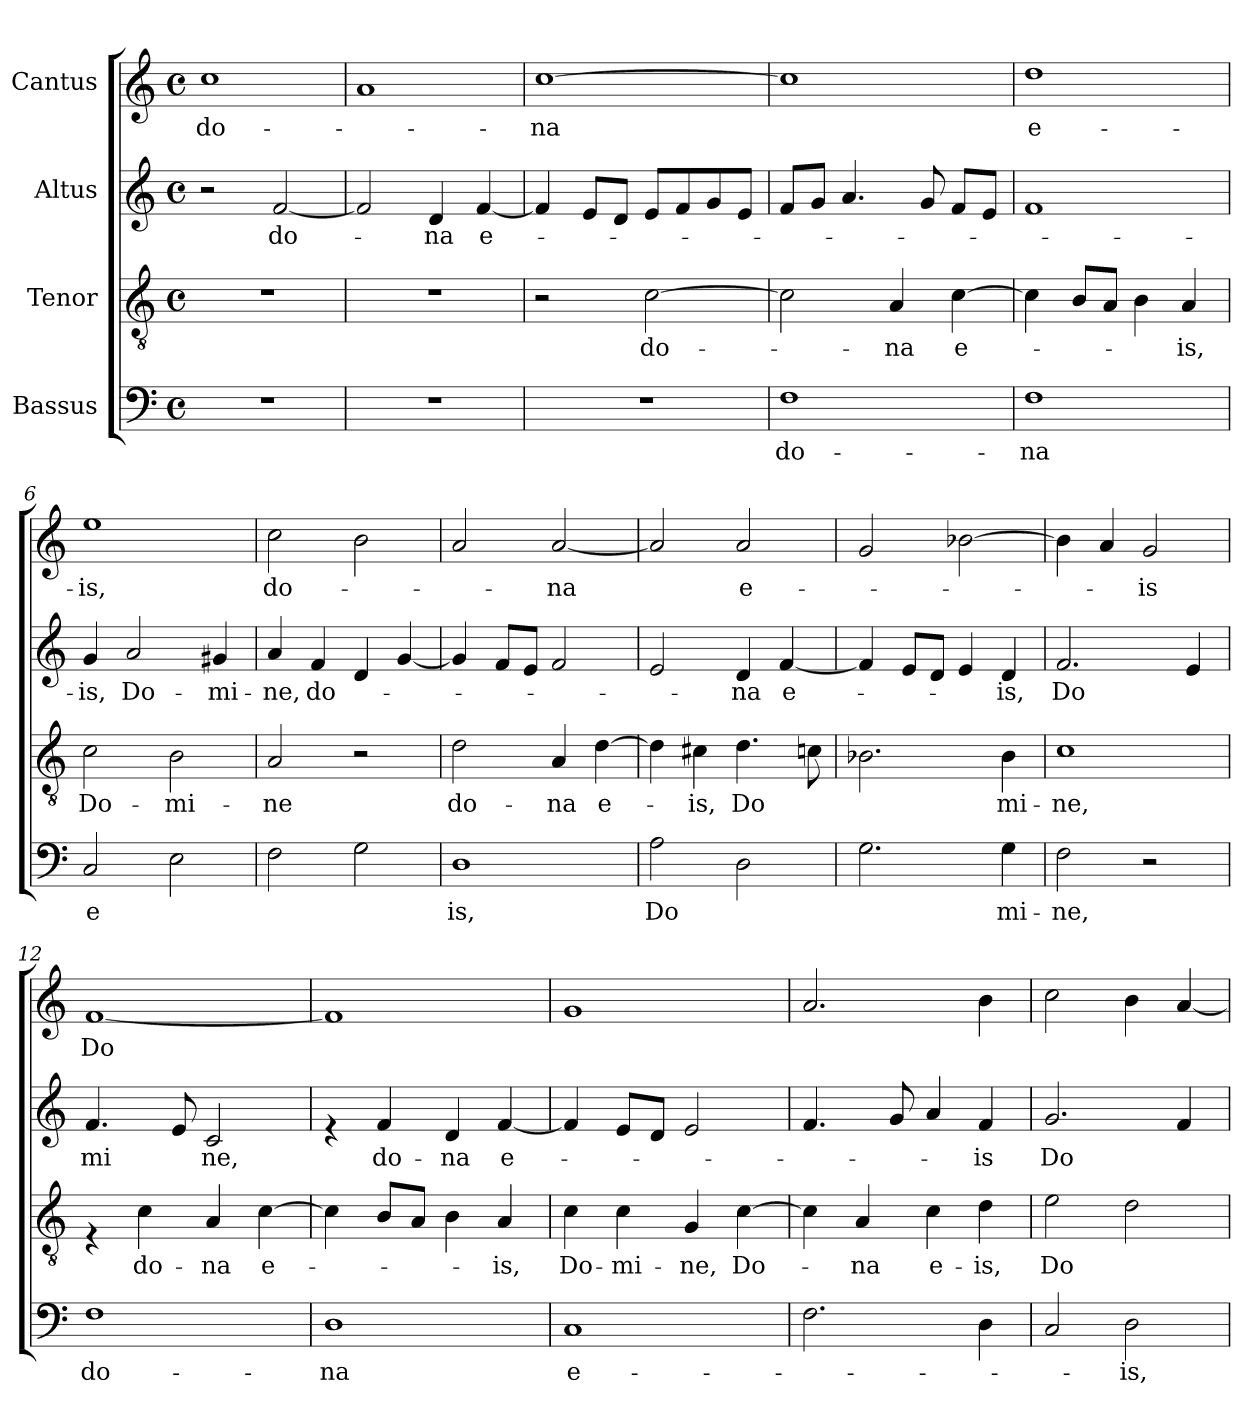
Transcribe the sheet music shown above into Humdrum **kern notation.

**kern	**text	**kern	**text	**kern	**text	**kern	**text
*part4	*part4	*part3	*part3	*part2	*part2	*part1	*part1
*staff4	*staff4	*staff3	*staff3	*staff2	*staff2	*staff1	*staff1
*I"Bassus	*	*I"Tenor	*	*I"Altus	*	*I"Cantus	*
*clefF4	*	*clefGv2	*	*clefG2	*	*clefG2	*
*k[]	*	*k[]	*	*k[]	*	*k[]	*
*C:	*	*C:	*	*C:	*	*C:	*
*M4/4	*	*M4/4	*	*M4/4	*	*M4/4	*
*met(c)	*	*met(c)	*	*met(c)	*	*met(c)	*
=1	=1	=1	=1	=1	=1	=1	=1
!	!	!	!	!	!	!	!LO:LY:b
1r	.	1r	.	2r	.	1cc	do-
!	!	!	!	!	!LO:LY:b	!	!
.	.	.	.	[<2f/	do-	.	.
=2	=2	=2	=2	=2	=2	=2	=2
1r	.	1r	.	2f/]	.	1a	.
!	!	!	!	!	!LO:LY:b	!	!
.	.	.	.	4d/	-na	.	.
!	!	!	!	!	!LO:LY:b	!	!
.	.	.	.	[<4f/	e-	.	.
=3	=3	=3	=3	=3	=3	=3	=3
!	!	!	!	!	!	!	!LO:LY:b
1r	.	2r	.	4f/]	.	[>1cc	-na
.	.	.	.	8e/L	.	.	.
.	.	.	.	8d/J	.	.	.
!	!	!	!LO:LY:b	!	!	!	!
.	.	[>2c\	do-	8e/L	.	.	.
.	.	.	.	8f/	.	.	.
.	.	.	.	8g/	.	.	.
.	.	.	.	8e/J	.	.	.
=4	=4	=4	=4	=4	=4	=4	=4
!	!LO:LY:b	!	!	!	!	!	!
1F	do-	2c\]	.	8f/L	.	1cc]	.
.	.	.	.	8g/J	.	.	.
.	.	.	.	4.a/	.	.	.
!	!	!	!LO:LY:b	!	!	!	!
.	.	4A/	-na	.	.	.	.
.	.	.	.	8g/	.	.	.
!	!	!	!LO:LY:b	!	!	!	!
.	.	[>4c\	e-	8f/L	.	.	.
.	.	.	.	8e/J	.	.	.
=5	=5	=5	=5	=5	=5	=5	=5
!	!LO:LY:b	!	!	!	!	!	!LO:LY:b
1F	-na	4c\]	.	1f	.	1dd	e-
.	.	8B/L	.	.	.	.	.
.	.	8A/J	.	.	.	.	.
.	.	4B\	.	.	.	.	.
!	!	!	!LO:LY:b	!	!	!	!
.	.	4A/	-is,	.	.	.	.
=6	=6	=6	=6	=6	=6	=6	=6
!	!LO:LY:b	!	!LO:LY:b	!	!LO:LY:b	!	!LO:LY:b
2C/	e	2c\	Do-	4g/	-is,	1ee	-is,
!	!	!	!	!	!LO:LY:b	!	!
.	.	.	.	2a/	Do-	.	.
!	!	!	!LO:LY:b	!	!	!	!
2E\	.	2B\	-mi-	.	.	.	.
!	!	!	!	!	!LO:LY:b	!	!
.	.	.	.	4g#X/	-mi-	.	.
!!LO:LB:g=z
=7	=7	=7	=7	=7	=7	=7	=7
!	!	!	!LO:LY:b	!	!LO:LY:b	!	!LO:LY:b
2F\	.	2A/	-ne	4a/	-ne,	2cc\	do-
!	!	!	!	!	!LO:LY:b	!	!
.	.	.	.	4f/	do-	.	.
2G\	.	2r	.	4d/	.	2b\	.
.	.	.	.	[<4g/	.	.	.
=8	=8	=8	=8	=8	=8	=8	=8
!	!LO:LY:b	!	!LO:LY:b	!	!	!	!
1D	is,	2d\	do-	4g/]	.	2a/	.
.	.	.	.	8f/L	.	.	.
.	.	.	.	8e/J	.	.	.
!	!	!	!LO:LY:b	!	!	!	!LO:LY:b
.	.	4A/	-na	2f/	.	[<2a/	-na
!	!	!	!LO:LY:b	!	!	!	!
.	.	[>4d\	e-	.	.	.	.
=9	=9	=9	=9	=9	=9	=9	=9
!	!LO:LY:b	!	!	!	!	!	!
2A\	Do	4d\]	.	2e/	.	2a/]	.
!	!	!	!LO:LY:b	!	!	!	!
.	.	4c#X\	-is,	.	.	.	.
!	!	!	!LO:LY:b	!	!LO:LY:b	!	!LO:LY:b
2D\	.	4.d\	Do	4d/	-na	2a/	e-
!	!	!	!	!	!LO:LY:b	!	!
.	.	.	.	[<4f/	e-	.	.
.	.	8cn\	.	.	.	.	.
=10	=10	=10	=10	=10	=10	=10	=10
2.G\	.	2.B-X\	.	4f/]	.	2g/	.
.	.	.	.	8e/L	.	.	.
.	.	.	.	8d/J	.	.	.
.	.	.	.	4e/	.	[>2b-X\	.
!	!LO:LY:b	!	!LO:LY:b	!	!LO:LY:b	!	!
4G\	mi-	4B-\	mi-	4d/	-is,	.	.
=11	=11	=11	=11	=11	=11	=11	=11
!	!LO:LY:b	!	!LO:LY:b	!	!LO:LY:b	!	!
2F\	-ne,	1c	-ne,	2.f/	Do	4b-\]	.
.	.	.	.	.	.	4a/	.
!	!	!	!	!	!	!	!LO:LY:b
2r	.	.	.	.	.	2g/	-is
.	.	.	.	4e/	.	.	.
=12	=12	=12	=12	=12	=12	=12	=12
!	!LO:LY:b	!	!	!	!LO:LY:b	!	!LO:LY:b
1F	do-	4rE	.	4.f/	mi	[<1f	Do
!	!	!	!LO:LY:b	!	!	!	!
.	.	4c\	do-	.	.	.	.
.	.	.	.	8e/	.	.	.
!	!	!	!LO:LY:b	!	!LO:LY:b	!	!
.	.	4A/	-na	2c/	ne,	.	.
!	!	!	!LO:LY:b	!	!	!	!
.	.	[>4c\	e-	.	.	.	.
!!LO:LB:g=z
=13	=13	=13	=13	=13	=13	=13	=13
!	!LO:LY:b	!	!	!	!	!	!
1D	-na	4c\]	.	4re	.	1f]	.
!	!	!	!	!	!LO:LY:b	!	!
.	.	8B/L	.	4f/	do-	.	.
.	.	8A/J	.	.	.	.	.
!	!	!	!	!	!LO:LY:b	!	!
.	.	4B\	.	4d/	-na	.	.
!	!	!	!LO:LY:b	!	!LO:LY:b	!	!
.	.	4A/	-is,	[<4f/	e-	.	.
=14	=14	=14	=14	=14	=14	=14	=14
!	!LO:LY:b	!	!LO:LY:b	!	!	!	!
1C	e-	4c\	Do-	4f/]	.	1g	.
!	!	!	!LO:LY:b	!	!	!	!
.	.	4c\	-mi-	8e/L	.	.	.
.	.	.	.	8d/J	.	.	.
!	!	!	!LO:LY:b	!	!	!	!
.	.	4G/	-ne,	2e/	.	.	.
!	!	!	!LO:LY:b	!	!	!	!
.	.	[>4c\	Do-	.	.	.	.
=15	=15	=15	=15	=15	=15	=15	=15
2.F\	.	4c\]	.	4.f/	.	2.a/	.
!	!	!	!LO:LY:b	!	!	!	!
.	.	4A/	-na	.	.	.	.
.	.	.	.	8g/	.	.	.
!	!	!	!LO:LY:b	!	!	!	!
.	.	4c\	e-	4a/	.	.	.
!	!	!	!LO:LY:b	!	!LO:LY:b	!	!
4D\	.	4d\	-is,	4f/	-is	4b\	.
=16	=16	=16	=16	=16	=16	=16	=16
!	!	!	!LO:LY:b	!	!LO:LY:b	!	!
2C/	.	2e\	Do	2.g/	Do	2cc\	.
!	!LO:LY:b	!	!	!	!	!	!
2D\	-is,	2d\	.	.	.	4b\	.
.	.	.	.	4f/	.	[<4a/	.
=	=	=	=	=	=	=	=
*-	*-	*-	*-	*-	*-	*-	*-
